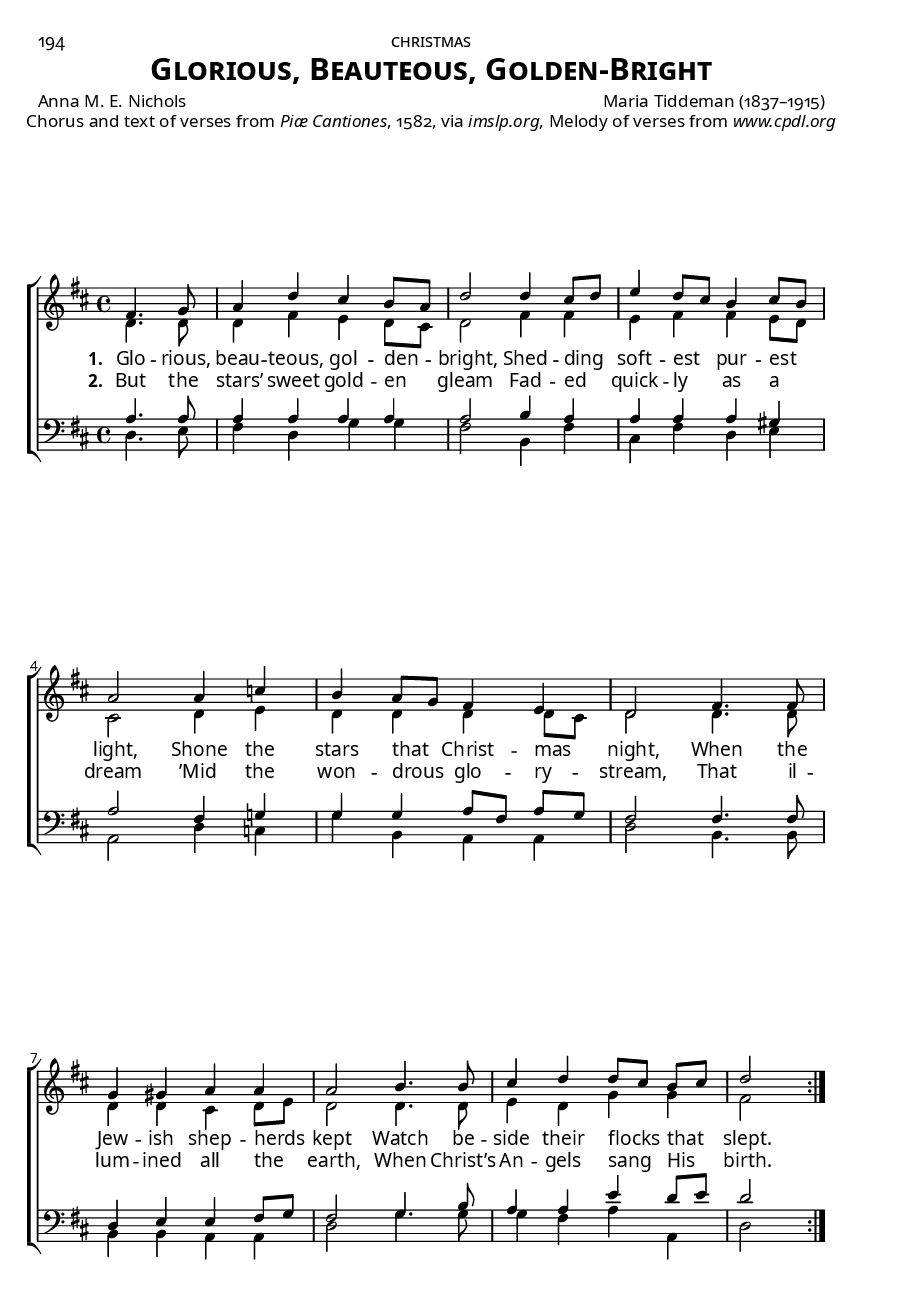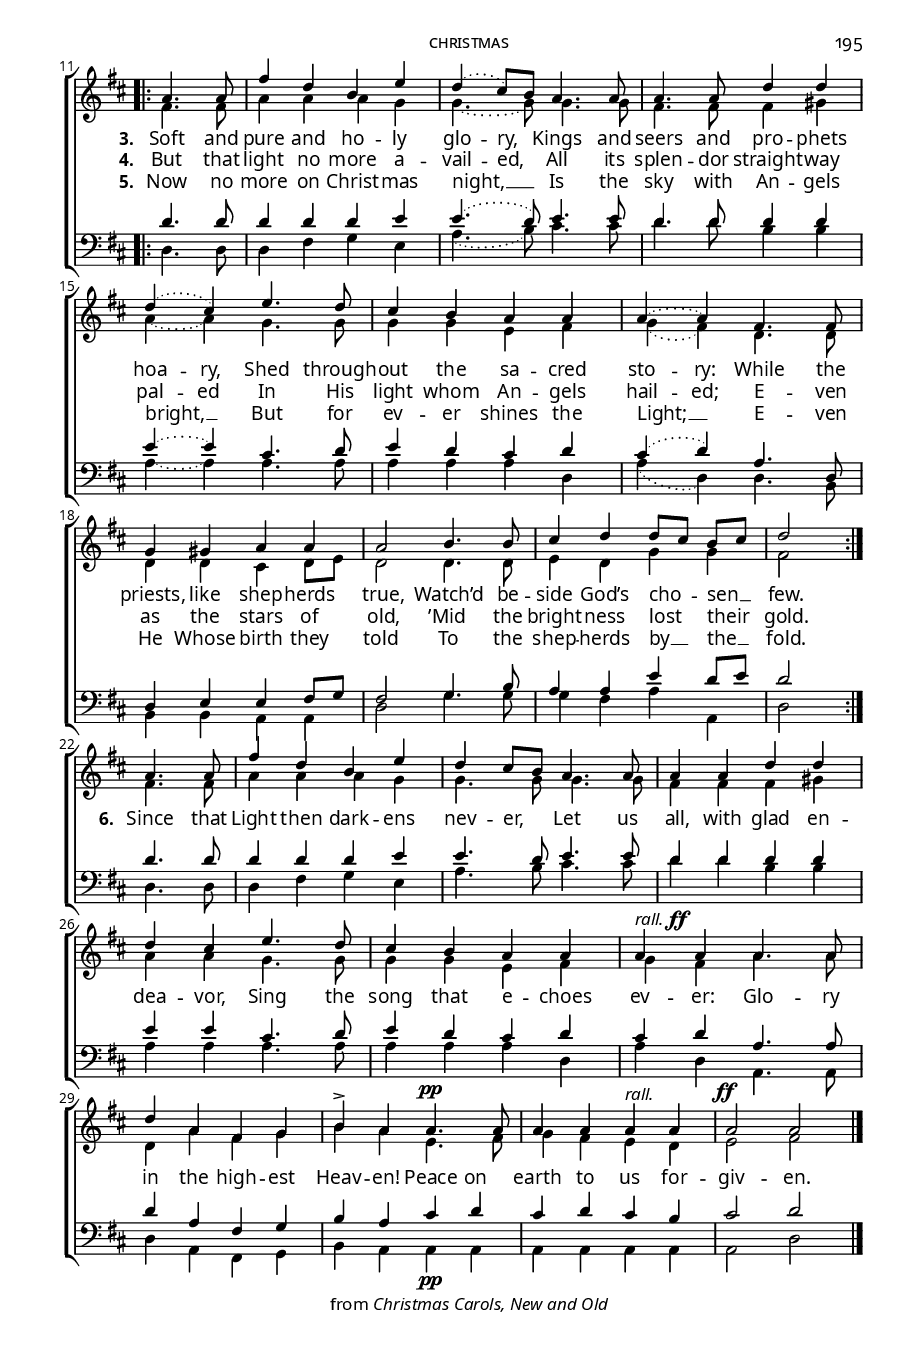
\version "2.14.2"
\include "util.ly"
\header {
    title = \markup{\override #'(font-name . "Garamond Premier Pro Semibold"){ \abs-fontsize #15 \smallCapsOldStyle"Glorious, Beauteous, Golden-Bright"}}
    poet = \markup\oldStyleNum"Anna M. E. Nichols"
    composer = \markup\oldStyleNum"Maria Tiddeman (1837–1915)"
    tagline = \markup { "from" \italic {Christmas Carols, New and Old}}
  }\paper {
  print-all-headers = ##f
  paper-height = 9\in
  paper-width = 6\in
  indent = 0\in
  %system-system-spacing = #'((basic-distance . 10) (padding . 0))
  system-system-spacing =
    #'((basic-distance . 0)
       (minimum-distance . 0)
       (padding . -5)
       (stretchability . 100))
  ragged-last-bottom = ##t
  ragged-bottom = ##f
  two-sided = ##t
  inner-margin = 0.5\in
  outer-margin = 0.25\in
  top-margin = 0.25\in
  bottom-margin = 0.25\in
  first-page-number = #194
  print-first-page-number = ##t
  headerLine = \markup{\override #'(font-name . "Garamond Premier Pro") \smallCapsOldStyle"christmas"}
  oddHeaderMarkup = \markup\fill-line{
     \override #'(font-name . "Garamond Premier Pro")\abs-fontsize #8.5
     \combine 
        \fill-line{"" \on-the-fly #print-page-number-check-first
        \oldStylePageNum""
        }
        \fill-line{\headerLine}
  }
  evenHeaderMarkup = \markup {
     \override #'(font-name . "Garamond Premier Pro")\abs-fontsize #8.5
     \combine
        \on-the-fly #print-page-number-check-first
        \oldStylePageNum""
        \fill-line{\headerLine}
  }
}
#(set-global-staff-size 15) \paper{ #(define fonts (make-pango-font-tree "GoudyOlSt BT" "Garamond Premier Pro" "Garamond Premier Pro" (/ 15 20))) }

\markup \fill-line {\center-column{
    \concat{"Chorus and text of verses from " \italic"Piæ Cantiones" \oldStyleNum", 1582, via " \italic"imslp.org" ", Melody of verses from " \italic "www.cpdl.org"}}}
\markup\vspace#2.2























global = {
  \key d \major
  \time 4/4
  \autoBeamOff
  \override DynamicLineSpanner #'staff-padding = #0.0
  \override DynamicLineSpanner #'Y-extent = #'(-1 . 1)
  \tieDotted
}

sopMusic = \relative c' {
  \repeat volta 2 {
    \partial 2 fis4. g8 |
    a4 d cis b8[ a] |
    d2 d4 cis8[ d] |
    
    e4 d8[cis] b4 cis8[ b] |
    a2 a4 c |
    b a8[ g] fis4 e |
    d2 fis4. fis8 |
    
    g4 gis a a |
    a2 b4. b8 |
    cis4 d d8[ cis] b[ cis] |
    \partial 2 d2 |
  }
  \pageBreak
  \repeat volta 3 {
    \partial 2 a4. a8 |
    fis'4 d b e |
    \slurDotted
    d4( cis8[) b] a4. a8 |
    a4. a8 d4 d |
    
    d( cis) e4. d8 |
    cis4 b a a |
    a~ a fis4. fis8 |
    
    g4 gis a a |
    a2 b4. b8 |
    cis4 d d8[ cis] b[ cis] |
    \partial 2 d2 | \break
  }
  \partial 2 a4. a8 |
  fis'4 d b e |
  d4 cis8[ b] a4. a8 |
  a4 a d d |
  
  d cis e4. d8 |
  cis4 b a a |
  a^\markup{\italic"rall." \dynamic"ff"} a a4. a8 |
  
  d4 a fis g |
  b-> a a4.^\pp a8 |
  a4 a a^\markup\italic"rall." a 
  a2 a \bar "|."
}
sopWords = \lyricmode {
  
}

altoMusic = \relative c' {
  d4. d8 |
  d4 fis e d8[ cis] |
  d2 fis4 fis |
  
  e fis fis e8[ d] |
  cis2 d4 e |
  d d d d8[ cis] |
  d2 d4. d8 |
  
  d4 d cis d8[ e] |
  d2 d4. d8 |
  e4 d g g |
  fis2 |
  
  
  fis4. fis8 |
  a4 a a g |
  \slurDotted
  g4.~ g8 g4. g8 |
  fis4. fis8 fis4 gis |
  
  a~ a g4. g8 |
  g4 g e fis |
  g( fis) d4. d8 |
  
  d4 d cis d8[ e] |
  d2 d4. d8 |
  e4 d g g |
  fis2 |
  
  
  fis4. fis8 |
  a4 a a g |
  g4. g8 g4. g8 |
  fis4 fis fis gis |
  
  a4 a g4. g8 |
  g4 g e fis |
  g fis a4. a8 |
  
  d,4 a' fis g |
  b a e4. fis8 |
  g4 fis e d |
  e2 fis \bar "|."
}
altoWords = \lyricmode {
  \dropLyricsV
  \set stanza = #"1. "
  Glo -- rious, beau -- teous, gol -- den -- bright,
  Shed -- ding soft -- est pur -- est light,
  Shone the stars that \set associatedVoice = "tenors" Christ -- mas night,
  When the Jew -- ish shep -- herds kept
  Watch be -- side \unset associatedVoice their flocks that slept.
  
  \set stanza = #"3. "
  Soft and pure and ho -- ly \set ignoreMelismata = ##t glo -- \unset ignoreMelismata ry,
  Kings and seers and pro -- phets \set ignoreMelismata = ##t hoa -- ry, \unset ignoreMelismata 
  Shed through -- out the sa -- cred \set ignoreMelismata = ##t sto -- ry: \unset ignoreMelismata 
  While the priests, like shep -- herds true,
  Watch’d be -- side God’s cho -- sen __ few.
  
  \set stanza = #"6. "
  Since that Light then dark -- ens nev -- er,
  Let us all, with glad en -- dea -- vor,
  Sing the song that e -- choes ev -- er:
  Glo -- ry in the high -- est Heav -- en!
  \set associatedVoice = "tenors"
  Peace on earth to us for -- giv -- en.
}
altoWordsII = \lyricmode {
  \dropLyricsV
%\markup\italic
  \set stanza = #"2. "
  But the stars’ sweet gold -- en gleam
  Fad -- ed quick -- ly as a dream
  ’Mid the won -- drous \set associatedVoice = "tenors" glo -- ry -- stream,
  That il -- lum -- ined all the earth,
  When Christ’s An -- \unset associatedVoice gels sang His birth.
  
  \set stanza = #"4. "
  But that light no more a -- \set ignoreMelismata = ##t vail -- \unset ignoreMelismata ed,
  All its splen -- dor straight -- way \set ignoreMelismata = ##t pal -- ed \unset ignoreMelismata 
  In His light whom An -- gels \set ignoreMelismata = ##t hail -- ed; \unset ignoreMelismata 
  E -- ven as the stars of old,
  ’Mid the bright  -- ness lost their gold.
}
altoWordsIII = \lyricmode {
  \dropLyricsV
  \repeat unfold 35 { \skip 1 }
  \set stanza = #"5. "
  Now no more on Christ -- mas night, __
  Is the sky with An -- gels bright, __
  But for ev -- er shines the Light; __
  E -- ven He Whose birth they told
  To the shep -- herds by __ the __ fold.
}
altoWordsIV = \lyricmode {
}
altoWordsV = \lyricmode {
}
altoWordsVI = \lyricmode {
}
tenorMusic = \relative c' {
  a4. a8 |
  a4 a a a |
  a2 b4 a |
  
  a4 a a gis |
  a2 fis4 g! |
  g4 g a8[ fis] a[ g] |
  fis2 fis4. fis8 |
  
  d4 e e fis8[ g] |
  fis2 g4. b8 |
  a4 a e' d8[ e] |
  d2 |
  
  
  d4. d8 |
  d4 d d e |
  \slurDotted
  e4.( d8) e4. e8 |
  d4. d8 d4 d |
  
  e~ e cis4. d8 |
  e4 d cis d |
  cis( d) a4. d,8 |
  
  d4 e e fis8[ g] |
  fis2 g4. b8 |
  a4 a e' d8[ e] |
  d2 |
  
  
  d4. d8 |
  d4 d d e |
  e4. d8 e4. e8 |
  d4 d d d |
  
  e e cis4. d8 |
  e4 d cis d |
  cis <<d {s8 s_\ff}>> a4. a8 |
  
  d4 a fis g |
  b a cis_\pp d |
  cis d cis b |
  cis2 d \bar "|."
}
tenorWords = \lyricmode {

}

bassMusic = \relative c {
  d4. e8 |
  fis4 d g g |
  fis2 b,4 fis' |
  
  cis4 fis d e |
  a,2 d4 c |
  g' b, a a |
  d2 b4. b8 |
  
  b4 b a a |
  d2 g4. g8 |
  g4 fis a a, |
  d2 |
  
  
  d4. d8 |
  d4 fis g e |
  \slurDotted
  a4.( b8) cis4. cis8 |
  d4. d8 b4 b |
  
  a~ a a4. a8 |
  a4 a a d, |
  a'( d,) d4. b8 |
  
  b4 b a a |
  d2 g4. g8 |
  g4 fis a a, |
  d2 |
  
  
  d4. d8 |
  d4 fis g e |
  a4. b8 cis4. cis8 |
  d4 d b b |
  
  a a a4. a8 |
  a4 a a d, |
  a' d, a4. a8 |
  
  d4 a fis g |
  b a a a |
  a a a a |
  a2 d \bar "|."
}
bassWords = \lyricmode {

}

pianoRH = \relative c' {
  
}
pianoLH = \relative c' {
  
}

\score {
  <<
   \new ChoirStaff <<
%    \new Lyrics = sopranos \with { \override VerticalAxisGroup #'nonstaff-relatedstaff-spacing = #'((basic-distance . 1)) }
    \new Staff = women <<
      \new Voice = "sopranos" { \voiceOne << \global \sopMusic >> }
      \new Voice = "altos" { \voiceTwo << \global \altoMusic >> }
    >>
    \new Staff = men <<
      \clef bass
      \new Voice = "tenors" { \voiceOne << \global \tenorMusic >> }
      \new Voice = "basses" { \voiceTwo << \global \bassMusic >> }
    >>
    \new Lyrics \with { alignAboveContext = #"women" \override VerticalAxisGroup #'nonstaff-relatedstaff-spacing = #'((basic-distance . 1))} \lyricsto "sopranos" \sopWords
     \new Lyrics = "altosVI"  \with { alignBelowContext = #"women" \override VerticalAxisGroup #'nonstaff-relatedstaff-spacing = #'((basic-distance . 1))} \lyricsto "sopranos" \altoWordsVI
    \new Lyrics = "altosV"  \with { alignBelowContext = #"women" \override VerticalAxisGroup #'nonstaff-relatedstaff-spacing = #'((basic-distance . 1))} \lyricsto "sopranos" \altoWordsV
    \new Lyrics = "altosIV"  \with { alignBelowContext = #"women" \override VerticalAxisGroup #'nonstaff-relatedstaff-spacing = #'((basic-distance . 1))} \lyricsto "sopranos" \altoWordsIV
    \new Lyrics = "altosIII"  \with { alignBelowContext = #"women" \override VerticalAxisGroup #'nonstaff-relatedstaff-spacing = #'((basic-distance . 1))} \lyricsto "sopranos" \altoWordsIII
    \new Lyrics = "altosII"  \with { alignBelowContext = #"women" \override VerticalAxisGroup #'nonstaff-relatedstaff-spacing = #'((basic-distance . 1))} \lyricsto "sopranos" \altoWordsII
    \new Lyrics = "altos"  \with { alignBelowContext = #"women" \override VerticalAxisGroup #'nonstaff-relatedstaff-spacing = #'((basic-distance . 1))} \lyricsto "sopranos" \altoWords
     \new Lyrics \with { alignAboveContext = #"men" \override VerticalAxisGroup #'nonstaff-relatedstaff-spacing = #'((basic-distance . 1)) } \lyricsto "tenors" \tenorWords
    \new Lyrics \with { alignBelowContext = #"men" \override VerticalAxisGroup #'nonstaff-relatedstaff-spacing = #'((basic-distance . 1)) } \lyricsto "basses" \bassWords
  >>
%    \new PianoStaff << \new Staff { \new Voice { \pianoRH } } \new Staff { \clef "bass" \pianoLH } >>
  >>
  \layout {
    \context {
      \Score
      %\override SpacingSpanner #'base-shortest-duration = #(ly:make-moment 1 8)
      %\override SpacingSpanner #'common-shortest-duration = #(ly:make-moment 1 4)
    }
    \context {
      % Remove all empty staves
      % \Staff \RemoveEmptyStaves \override VerticalAxisGroup #'remove-first = ##t
    }
    \context {
      \Lyrics
      \override LyricText #'X-offset = #center-on-word
    }
  }
  
  \midi {
    \tempo 4 = 100
    \set Staff.midiInstrument = "flute"
  
    \context {
      \Voice
      \remove "Dynamic_performer"
    }
  }
}
